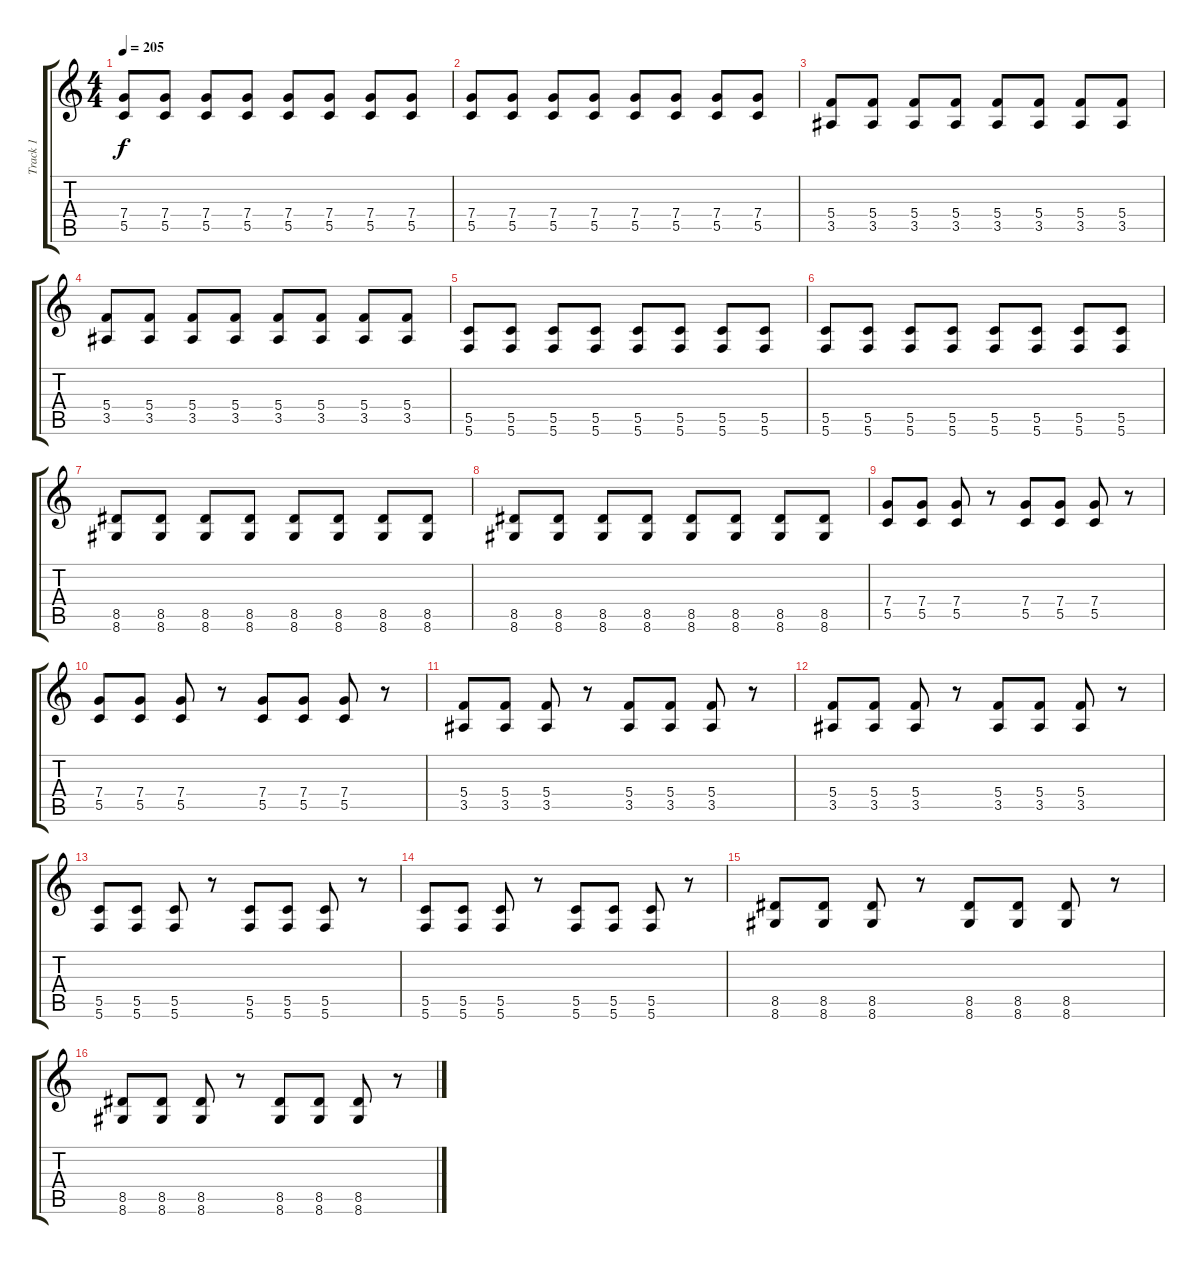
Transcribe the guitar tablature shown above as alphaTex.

\track ("Track 1" "Track 1") {instrument distortionguitar}
\staff {score tabs}
\tuning (D4 A3 F3 C3 G2 C2) {hide}
\ts (4 4)
\tempo 205
\clef g2
\ks c
(7.4 5.5).8{dy f} (7.4 5.5).8 (7.4 5.5).8 (7.4 5.5).8 (7.4 5.5).8 (7.4 5.5).8 (7.4 5.5).8 (7.4 5.5).8 |
(7.4 5.5).8 (7.4 5.5).8 (7.4 5.5).8 (7.4 5.5).8 (7.4 5.5).8 (7.4 5.5).8 (7.4 5.5).8 (7.4 5.5).8 |
(5.4 3.5).8 (5.4 3.5).8 (5.4 3.5).8 (5.4 3.5).8 (5.4 3.5).8 (5.4 3.5).8 (5.4 3.5).8 (5.4 3.5).8 |
(5.4 3.5).8 (5.4 3.5).8 (5.4 3.5).8 (5.4 3.5).8 (5.4 3.5).8 (5.4 3.5).8 (5.4 3.5).8 (5.4 3.5).8 |
(5.5 5.6).8 (5.5 5.6).8 (5.5 5.6).8 (5.5 5.6).8 (5.5 5.6).8 (5.5 5.6).8 (5.5 5.6).8 (5.5 5.6).8 |
(5.5 5.6).8 (5.5 5.6).8 (5.5 5.6).8 (5.5 5.6).8 (5.5 5.6).8 (5.5 5.6).8 (5.5 5.6).8 (5.5 5.6).8 |
(8.5 8.6).8 (8.5 8.6).8 (8.5 8.6).8 (8.5 8.6).8 (8.5 8.6).8 (8.5 8.6).8 (8.5 8.6).8 (8.5 8.6).8 |
(8.5 8.6).8 (8.5 8.6).8 (8.5 8.6).8 (8.5 8.6).8 (8.5 8.6).8 (8.5 8.6).8 (8.5 8.6).8 (8.5 8.6).8 |
(7.4 5.5).8 (7.4 5.5).8 (7.4 5.5).8 r.8 (7.4 5.5).8 (7.4 5.5).8 (7.4 5.5).8 r.8 |
(7.4 5.5).8 (7.4 5.5).8 (7.4 5.5).8 r.8 (7.4 5.5).8 (7.4 5.5).8 (7.4 5.5).8 r.8 |
(5.4 3.5).8 (5.4 3.5).8 (5.4 3.5).8 r.8 (5.4 3.5).8 (5.4 3.5).8 (5.4 3.5).8 r.8 |
(5.4 3.5).8 (5.4 3.5).8 (5.4 3.5).8 r.8 (5.4 3.5).8 (5.4 3.5).8 (5.4 3.5).8 r.8 |
(5.5 5.6).8 (5.5 5.6).8 (5.5 5.6).8 r.8 (5.5 5.6).8 (5.5 5.6).8 (5.5 5.6).8 r.8 |
(5.5 5.6).8 (5.5 5.6).8 (5.5 5.6).8 r.8 (5.5 5.6).8 (5.5 5.6).8 (5.5 5.6).8 r.8 |
(8.5 8.6).8 (8.5 8.6).8 (8.5 8.6).8 r.8 (8.5 8.6).8 (8.5 8.6).8 (8.5 8.6).8 r.8 |
(8.5 8.6).8 (8.5 8.6).8 (8.5 8.6).8 r.8 (8.5 8.6).8 (8.5 8.6).8 (8.5 8.6).8 r.8
